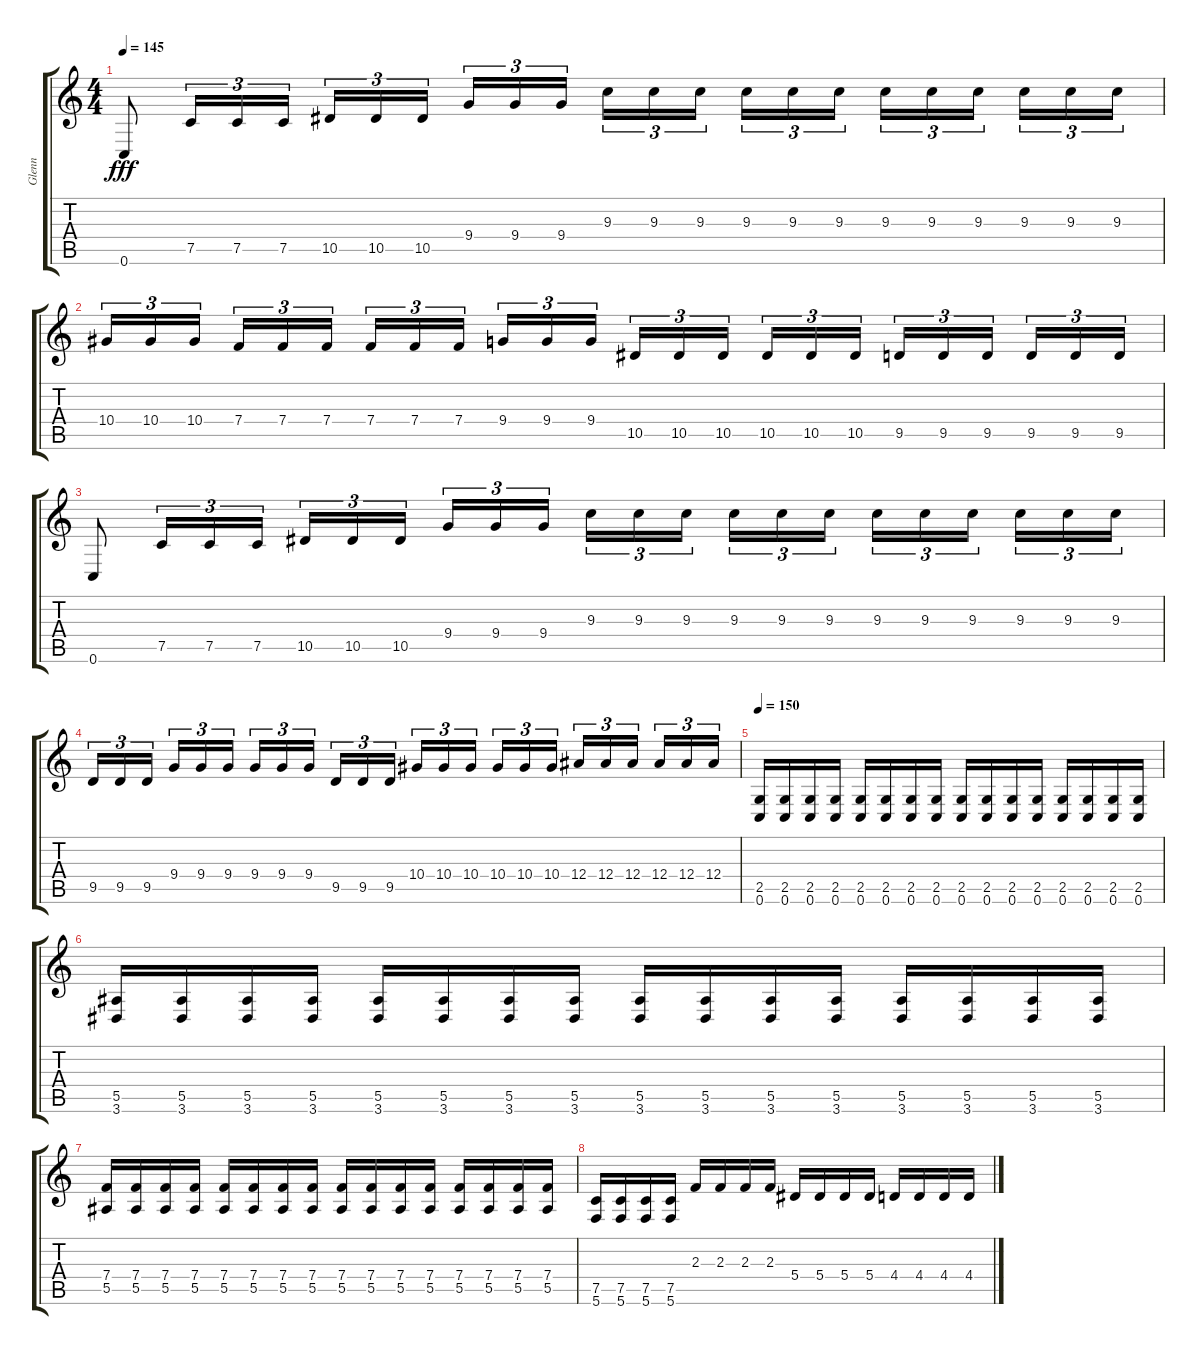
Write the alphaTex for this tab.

\track ("Glenn" "Glenn") {instrument distortionguitar}
\staff {score tabs}
\tuning (C4 G3 Eb3 Bb2 F2 C2) {hide}
\ts (4 4)
\tempo 145
\clef g2
\ks c
0.6.8{dy fff} 7.5.16{tu (3 2)} 7.5.16{tu (3 2)} 7.5.16{tu (3 2)} 10.5.16{tu (3 2)} 10.5.16{tu (3 2)} 10.5.16{tu (3 2)} 9.4.16{tu (3 2)} 9.4.16{tu (3 2)} 9.4.16{tu (3 2)} 9.3.16{tu (3 2)} 9.3.16{tu (3 2)} 9.3.16{tu (3 2)} 9.3.16{tu (3 2)} 9.3.16{tu (3 2)} 9.3.16{tu (3 2)} 9.3.16{tu (3 2)} 9.3.16{tu (3 2)} 9.3.16{tu (3 2)} 9.3.16{tu (3 2)} 9.3.16{tu (3 2)} 9.3.16{tu (3 2)} |
10.4.16{tu (3 2)} 10.4.16{tu (3 2)} 10.4.16{tu (3 2)} 7.4.16{tu (3 2)} 7.4.16{tu (3 2)} 7.4.16{tu (3 2)} 7.4.16{tu (3 2)} 7.4.16{tu (3 2)} 7.4.16{tu (3 2)} 9.4.16{tu (3 2)} 9.4.16{tu (3 2)} 9.4.16{tu (3 2)} 10.5.16{tu (3 2)} 10.5.16{tu (3 2)} 10.5.16{tu (3 2)} 10.5.16{tu (3 2)} 10.5.16{tu (3 2)} 10.5.16{tu (3 2)} 9.5.16{tu (3 2)} 9.5.16{tu (3 2)} 9.5.16{tu (3 2)} 9.5.16{tu (3 2)} 9.5.16{tu (3 2)} 9.5.16{tu (3 2)} |
0.6.8 7.5.16{tu (3 2)} 7.5.16{tu (3 2)} 7.5.16{tu (3 2)} 10.5.16{tu (3 2)} 10.5.16{tu (3 2)} 10.5.16{tu (3 2)} 9.4.16{tu (3 2)} 9.4.16{tu (3 2)} 9.4.16{tu (3 2)} 9.3.16{tu (3 2)} 9.3.16{tu (3 2)} 9.3.16{tu (3 2)} 9.3.16{tu (3 2)} 9.3.16{tu (3 2)} 9.3.16{tu (3 2)} 9.3.16{tu (3 2)} 9.3.16{tu (3 2)} 9.3.16{tu (3 2)} 9.3.16{tu (3 2)} 9.3.16{tu (3 2)} 9.3.16{tu (3 2)} |
9.5.16{tu (3 2)} 9.5.16{tu (3 2)} 9.5.16{tu (3 2)} 9.4.16{tu (3 2)} 9.4.16{tu (3 2)} 9.4.16{tu (3 2)} 9.4.16{tu (3 2)} 9.4.16{tu (3 2)} 9.4.16{tu (3 2)} 9.5.16{tu (3 2)} 9.5.16{tu (3 2)} 9.5.16{tu (3 2)} 10.4.16{tu (3 2)} 10.4.16{tu (3 2)} 10.4.16{tu (3 2)} 10.4.16{tu (3 2)} 10.4.16{tu (3 2)} 10.4.16{tu (3 2)} 12.4.16{tu (3 2)} 12.4.16{tu (3 2)} 12.4.16{tu (3 2)} 12.4.16{tu (3 2)} 12.4.16{tu (3 2)} 12.4.16{tu (3 2)} |
\tempo 150
(2.5 0.6).16 (2.5 0.6).16 (2.5 0.6).16 (2.5 0.6).16 (2.5 0.6).16 (2.5 0.6).16 (2.5 0.6).16 (2.5 0.6).16 (2.5 0.6).16 (2.5 0.6).16 (2.5 0.6).16 (2.5 0.6).16 (2.5 0.6).16 (2.5 0.6).16 (2.5 0.6).16 (2.5 0.6).16 |
(5.5 3.6).16 (5.5 3.6).16 (5.5 3.6).16 (5.5 3.6).16 (5.5 3.6).16 (5.5 3.6).16 (5.5 3.6).16 (5.5 3.6).16 (5.5 3.6).16 (5.5 3.6).16 (5.5 3.6).16 (5.5 3.6).16 (5.5 3.6).16 (5.5 3.6).16 (5.5 3.6).16 (5.5 3.6).16 |
(7.4 5.5).16 (7.4 5.5).16 (7.4 5.5).16 (7.4 5.5).16 (7.4 5.5).16 (7.4 5.5).16 (7.4 5.5).16 (7.4 5.5).16 (7.4 5.5).16 (7.4 5.5).16 (7.4 5.5).16 (7.4 5.5).16 (7.4 5.5).16 (7.4 5.5).16 (7.4 5.5).16 (7.4 5.5).16 |
(7.5 5.6).16 (7.5 5.6).16 (7.5 5.6).16 (7.5 5.6).16 2.3.16 2.3.16 2.3.16 2.3.16 5.4.16 5.4.16 5.4.16 5.4.16 4.4.16 4.4.16 4.4.16 4.4.16
